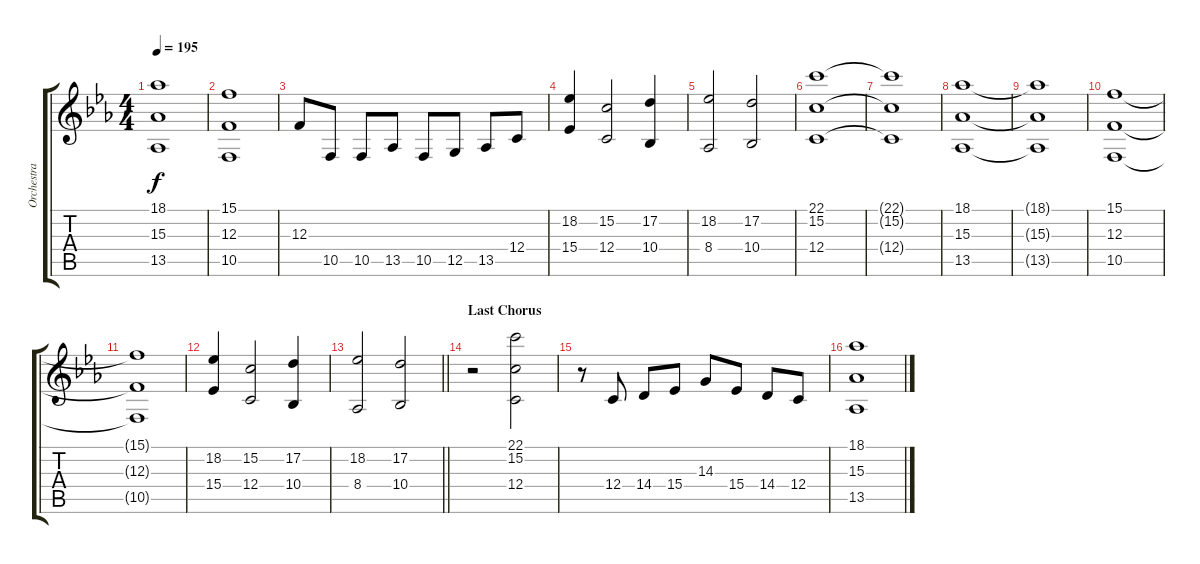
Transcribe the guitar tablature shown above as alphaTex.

\track ("Orchestra" "Orchestra") {instrument orchestrahit}
\staff {score tabs}
\tuning (D4 A3 F3 C3 G2 C2) {hide}
\ts (4 4)
\tempo 195
\clef g2
\ks cminor
(18.1{t} 15.3{t} 13.5{t}).1{dy f} |
(15.1 12.3 10.5).1 |
12.3.8 10.5.8 10.5.8 13.5.8 10.5.8 12.5.8 13.5.8 12.4.8 |
(18.2 15.4).4 (15.2 12.4).2 (17.2 10.4).4 |
(18.2 8.4).2 (17.2 10.4).2 |
(22.1 15.2 12.4).1 |
(22.1{t} 15.2{t} 12.4{t}).1 |
(18.1 15.3 13.5).1 |
(18.1{t} 15.3{t} 13.5{t}).1 |
(15.1 12.3 10.5).1 |
(15.1{t} 12.3{t} 10.5{t}).1 |
(18.2 15.4).4 (15.2 12.4).2 (17.2 10.4).4 |
\barLineRight lightlight
(18.2 8.4).2 (17.2 10.4).2 |
\section ("" "Last Chorus")
r.2 (22.1 15.2 12.4).2{volume 11} |
r.8 12.4.8 14.4.8 15.4.8 14.3.8 15.4.8 14.4.8 12.4.8 |
(18.1 15.3 13.5).1
